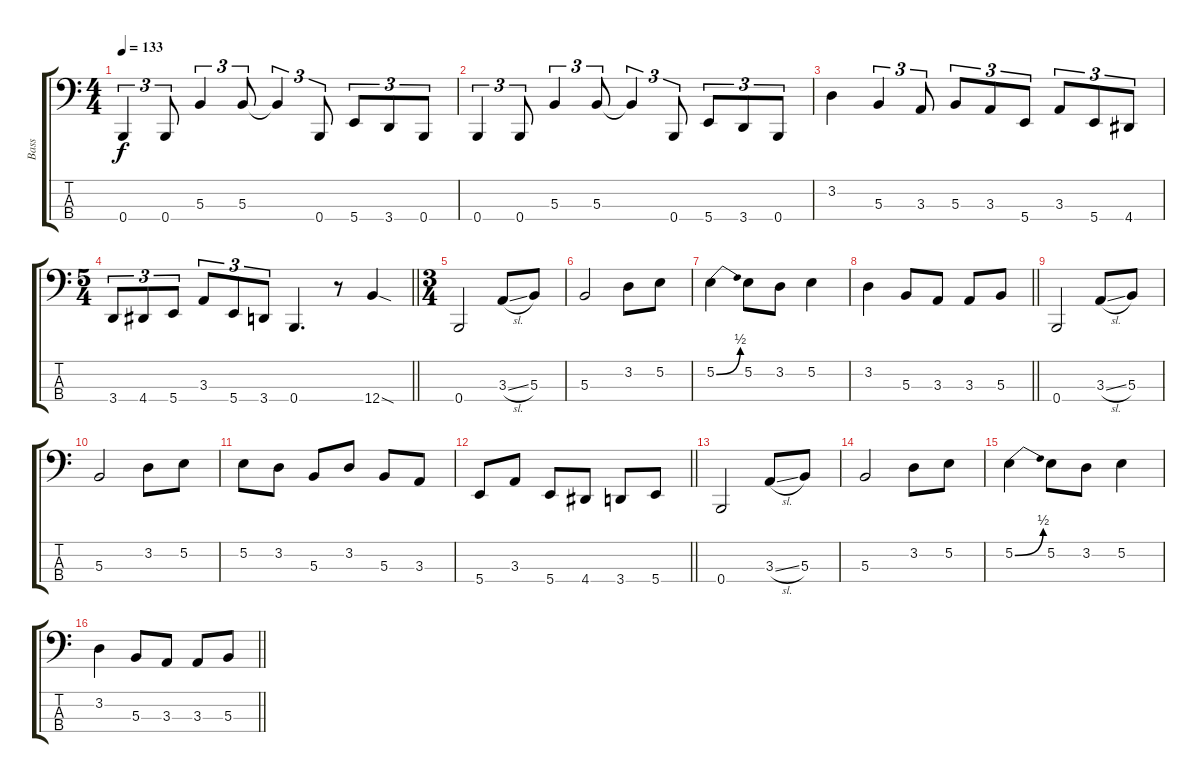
\track ("Bass" "Bass") {instrument electricbassfinger}
\staff {score tabs}
\tuning (E2 B1 Gb1 B0) {hide}
\ts (4 4)
\tempo 133
\clef f4
\ks c
0.4.4{tu (3 2) dy f} 0.4.8{tu (3 2)} 5.3.4{tu (3 2)} 5.3.8{tu (3 2)} 5.3{t}.4{tu (3 2)} 0.4.8{tu (3 2)} 5.4.8{tu (3 2)} 3.4.8{tu (3 2)} 0.4.8{tu (3 2)} |
0.4.4{tu (3 2)} 0.4.8{tu (3 2)} 5.3.4{tu (3 2)} 5.3.8{tu (3 2)} 5.3{t}.4{tu (3 2)} 0.4.8{tu (3 2)} 5.4.8{tu (3 2)} 3.4.8{tu (3 2)} 0.4.8{tu (3 2)} |
3.2.4 5.3.4{tu (3 2)} 3.3.8{tu (3 2)} 5.3.8{tu (3 2)} 3.3.8{tu (3 2)} 5.4.8{tu (3 2)} 3.3.8{tu (3 2)} 5.4.8{tu (3 2)} 4.4.8{tu (3 2)} |
\ts (5 4)
\barLineRight lightlight
3.4.8{tu (3 2)} 4.4.8{tu (3 2)} 5.4.8{tu (3 2)} 3.3.8{tu (3 2)} 5.4.8{tu (3 2)} 3.4.8{tu (3 2)} 0.4.4{d} r.8 12.4{sod}.4 |
\ts (3 4)
\section ("" "")
0.4.2 3.3{sl}.8 5.3.8 |
5.3.2 3.2.8 5.2.8 |
5.2{be (bend 0 0 60 2)}.4 5.2.8 3.2.8 5.2.4 |
\barLineRight lightlight
3.2.4 5.3.8 3.3.8 3.3.8 5.3.8 |
0.4.2 3.3{sl}.8 5.3.8 |
5.3.2 3.2.8 5.2.8 |
5.2.8 3.2.8 5.3.8 3.2.8 5.3.8 3.3.8 |
\barLineRight lightlight
5.4.8 3.3.8 5.4.8 4.4.8 3.4.8 5.4.8 |
0.4.2 3.3{sl}.8 5.3.8 |
5.3.2 3.2.8 5.2.8 |
5.2{be (bend 0 0 60 2)}.4 5.2.8 3.2.8 5.2.4 |
\barLineRight lightlight
3.2.4 5.3.8 3.3.8 3.3.8 5.3.8
